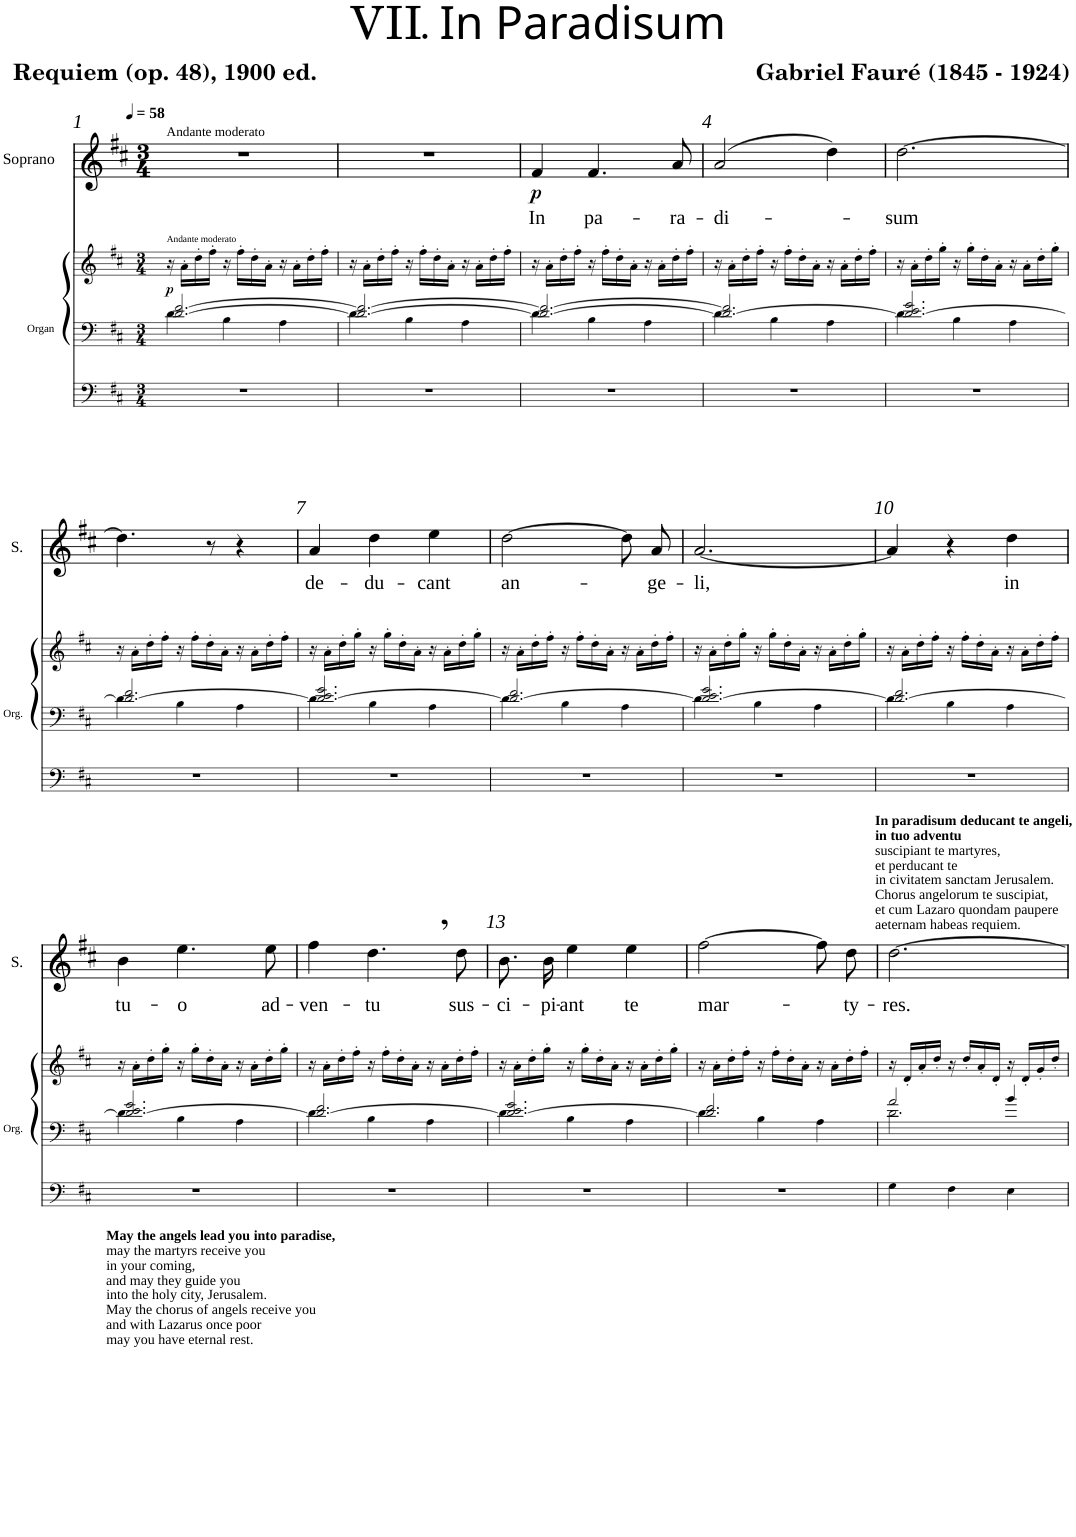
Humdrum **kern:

**kern	**kern	**kern	**dynam	**kern	**text	**dynam
*part2	*part2	*part2	*part2	*part1	*part1	*part1
*staff4	*staff3	*staff2	*staff2/3/4	*staff1	*staff1	*staff1
*I"Organ	*	*	*	*I"Soprano	*	*
*I'Org.	*	*	*	*I'S.	*	*
*stria5	*stria5	*stria5	*	*	*	*
*clefF4	*clefF4	*clefG2	*	*clefG2	*	*
*k[f#c#]	*k[f#c#]	*k[f#c#]	*	*k[f#c#]	*	*
*D:	*D:	*D:	*	*D:	*	*
*M3/4	*M3/4	*M3/4	*	*M3/4	*	*
*MM58	*MM58	*MM58	*	*MM58	*	*
=1	=1	=1	=1	=1	=1	=1
*	*^	*	*	*	*	*
!	!	!	!	!	!LO:TX:a:t=Andante moderato	!	!
!	!	!	!LO:TX:a:t=Andante moderato	!	!	!	!
!	!	!	!	!LO:DY:b	!	!	!
2.r	[>2.d/ [>2.f#/	4d\	16r	p	2.r	.	.
.	.	.	16a'\LL	.	.	.	.
.	.	.	16dd'\	.	.	.	.
.	.	.	16ff#'\JJ	.	.	.	.
.	.	4B\	16r	.	.	.	.
.	.	.	16ff#'\LL	.	.	.	.
.	.	.	16dd'\	.	.	.	.
.	.	.	16a'\JJ	.	.	.	.
.	.	4A\	16r	.	.	.	.
.	.	.	16a'\LL	.	.	.	.
.	.	.	16dd'\	.	.	.	.
.	.	.	16ff#'\JJ	.	.	.	.
=2	=2	=2	=2	=2	=2	=2	=2
2.r	2.d/_ 2.f#/_	4d\	16r	.	2.r	.	.
.	.	.	16a'\LL	.	.	.	.
.	.	.	16dd'\	.	.	.	.
.	.	.	16ff#'\JJ	.	.	.	.
.	.	4B\	16r	.	.	.	.
.	.	.	16ff#'\LL	.	.	.	.
.	.	.	16dd'\	.	.	.	.
.	.	.	16a'\JJ	.	.	.	.
.	.	4A\	16r	.	.	.	.
.	.	.	16a'\LL	.	.	.	.
.	.	.	16dd'\	.	.	.	.
.	.	.	16ff#'\JJ	.	.	.	.
=3	=3	=3	=3	=3	=3	=3	=3
!	!	!	!	!	!	!LO:LY:b	!LO:DY:b
2.r	2.d/_ 2.f#/_	4d\	16r	.	4f#/	In	p
.	.	.	16a'\LL	.	.	.	.
.	.	.	16dd'\	.	.	.	.
.	.	.	16ff#'\JJ	.	.	.	.
!	!	!	!	!	!	!LO:LY:b	!
.	.	4B\	16r	.	4.f#/	pa-	.
.	.	.	16ff#'\LL	.	.	.	.
.	.	.	16dd'\	.	.	.	.
.	.	.	16a'\JJ	.	.	.	.
.	.	4A\	16r	.	.	.	.
.	.	.	16a'\LL	.	.	.	.
!	!	!	!	!	!	!LO:LY:b	!
.	.	.	16dd'\	.	8a/	-ra-	.
.	.	.	16ff#'\JJ	.	.	.	.
=4	=4	=4	=4	=4	=4	=4	=4
!	!	!	!	!	!	!LO:LY:b	!
2.r	2.d/_ 2.f#/]	4d\	16r	.	(2a/	-di-	.
.	.	.	16a'\LL	.	.	.	.
.	.	.	16dd'\	.	.	.	.
.	.	.	16ff#'\JJ	.	.	.	.
.	.	4B\	16r	.	.	.	.
.	.	.	16ff#'\LL	.	.	.	.
.	.	.	16dd'\	.	.	.	.
.	.	.	16a'\JJ	.	.	.	.
.	.	4A\	16r	.	4dd\)	.	.
.	.	.	16a'\LL	.	.	.	.
.	.	.	16dd'\	.	.	.	.
.	.	.	16ff#'\JJ	.	.	.	.
=5	=5	=5	=5	=5	=5	=5	=5
!	!	!	!	!	!	!LO:LY:b	!
2.r	2.d/_ 2.e/ 2.g/	4d\	16r	.	[2.dd\	-sum	.
.	.	.	16a'\LL	.	.	.	.
.	.	.	16dd'\	.	.	.	.
.	.	.	16gg'\JJ	.	.	.	.
.	.	4B\	16r	.	.	.	.
.	.	.	16gg'\LL	.	.	.	.
.	.	.	16dd'\	.	.	.	.
.	.	.	16a'\JJ	.	.	.	.
.	.	4A\	16r	.	.	.	.
.	.	.	16a'\LL	.	.	.	.
.	.	.	16dd'\	.	.	.	.
.	.	.	16gg'\JJ	.	.	.	.
!!LO:LB:g=z
=6	=6	=6	=6	=6	=6	=6	=6
2.r	2.d/_ 2.f#/	4d\	16r	.	4.dd\]	.	.
.	.	.	16a'\LL	.	.	.	.
.	.	.	16dd'\	.	.	.	.
.	.	.	16ff#'\JJ	.	.	.	.
.	.	4B\	16r	.	.	.	.
.	.	.	16ff#'\LL	.	.	.	.
.	.	.	16dd'\	.	8r	.	.
.	.	.	16a'\JJ	.	.	.	.
.	.	4A\	16r	.	4r	.	.
.	.	.	16a'\LL	.	.	.	.
.	.	.	16dd'\	.	.	.	.
.	.	.	16ff#'\JJ	.	.	.	.
=7	=7	=7	=7	=7	=7	=7	=7
!	!	!	!	!	!	!LO:LY:b	!
2.r	2.d/_ 2.e/ 2.g/	4d\	16r	.	4a/	de-	.
.	.	.	16a'\LL	.	.	.	.
.	.	.	16dd'\	.	.	.	.
.	.	.	16gg'\JJ	.	.	.	.
!	!	!	!	!	!	!LO:LY:b	!
.	.	4B\	16r	.	4dd\	-du-	.
.	.	.	16gg'\LL	.	.	.	.
.	.	.	16dd'\	.	.	.	.
.	.	.	16a'\JJ	.	.	.	.
!	!	!	!	!	!	!LO:LY:b	!
.	.	4A\	16r	.	4ee\	-cant	.
.	.	.	16a'\LL	.	.	.	.
.	.	.	16dd'\	.	.	.	.
.	.	.	16gg'\JJ	.	.	.	.
=8	=8	=8	=8	=8	=8	=8	=8
!	!	!	!	!	!	!LO:LY:b	!
2.r	2.d/_ 2.f#/	4d\	16r	.	[2dd\	an-	.
.	.	.	16a'\LL	.	.	.	.
.	.	.	16dd'\	.	.	.	.
.	.	.	16ff#'\JJ	.	.	.	.
.	.	4B\	16r	.	.	.	.
.	.	.	16ff#'\LL	.	.	.	.
.	.	.	16dd'\	.	.	.	.
.	.	.	16a'\JJ	.	.	.	.
.	.	4A\	16r	.	8dd\L]	.	.
.	.	.	16a'\LL	.	.	.	.
!	!	!	!	!	!	!LO:LY:b	!
.	.	.	16dd'\	.	8a\J	-ge-	.
.	.	.	16ff#'\JJ	.	.	.	.
=9	=9	=9	=9	=9	=9	=9	=9
!	!	!	!	!	!	!LO:LY:b	!
2.r	2.d/_ 2.e/ 2.g/	4d\	16r	.	[2.a/	-li,	.
.	.	.	16a'\LL	.	.	.	.
.	.	.	16dd'\	.	.	.	.
.	.	.	16gg'\JJ	.	.	.	.
.	.	4B\	16r	.	.	.	.
.	.	.	16gg'\LL	.	.	.	.
.	.	.	16dd'\	.	.	.	.
.	.	.	16a'\JJ	.	.	.	.
.	.	4A\	16r	.	.	.	.
.	.	.	16a'\LL	.	.	.	.
.	.	.	16dd'\	.	.	.	.
.	.	.	16gg'\JJ	.	.	.	.
=10	=10	=10	=10	=10	=10	=10	=10
!LO:TX:b:B:t=In paradisum deducant te angeli,	!	!	!	!	!	!	!
!LO:TX:b:t=in tuo adventu	!	!	!	!	!	!	!
!LO:TX:b:t=suscipiant te martyres,	!	!	!	!	!	!	!
!LO:TX:b:t=et perducant te	!	!	!	!	!	!	!
!LO:TX:b:t=in civitatem sanctam Jerusalem.	!	!	!	!	!	!	!
!LO:TX:b:t=Chorus angelorum te suscipiat,	!	!	!	!	!	!	!
!LO:TX:b:t=et cum Lazaro quondam paupere	!	!	!	!	!	!	!
!LO:TX:b:t=aeternam habeas requiem.	!	!	!	!	!	!	!
2.r	2.d/_ 2.f#/	4d\	16r	.	4a/]	.	.
.	.	.	16a'\LL	.	.	.	.
.	.	.	16dd'\	.	.	.	.
.	.	.	16ff#'\JJ	.	.	.	.
.	.	4B\	16r	.	4r	.	.
.	.	.	16ff#'\LL	.	.	.	.
.	.	.	16dd'\	.	.	.	.
.	.	.	16a'\JJ	.	.	.	.
!	!	!	!	!	!	!LO:LY:b	!
.	.	4A\	16r	.	4dd\	in	.
.	.	.	16a'\LL	.	.	.	.
.	.	.	16dd'\	.	.	.	.
.	.	.	16ff#'\JJ	.	.	.	.
!!LO:LB:g=z
=11	=11	=11	=11	=11	=11	=11	=11
!LO:TX:b:B:t=May the angels lead you into paradise,	!	!	!	!	!	!	!
!LO:TX:b:t=may the martyrs receive you	!	!	!	!	!	!	!
!LO:TX:b:t=in your coming,	!	!	!	!	!	!	!
!LO:TX:b:t=and may they guide you	!	!	!	!	!	!	!
!LO:TX:b:t=into the holy city, Jerusalem.	!	!	!	!	!	!	!
!LO:TX:b:t=May the chorus of angels receive you	!	!	!	!	!	!	!
!LO:TX:b:t=and with Lazarus once poor	!	!	!	!	!	!	!
!LO:TX:b:t=may you have eternal rest.	!	!	!	!	!	!	!
!	!	!	!	!	!	!LO:LY:b	!
2.r	2.d/_ 2.e/ 2.g/	4d\	16r	.	4b\	tu-	.
.	.	.	16a'\LL	.	.	.	.
.	.	.	16dd'\	.	.	.	.
.	.	.	16gg'\JJ	.	.	.	.
!	!	!	!	!	!	!LO:LY:b	!
.	.	4B\	16r	.	4.ee\	-o	.
.	.	.	16gg'\LL	.	.	.	.
.	.	.	16dd'\	.	.	.	.
.	.	.	16a'\JJ	.	.	.	.
.	.	4A\	16r	.	.	.	.
.	.	.	16a'\LL	.	.	.	.
!	!	!	!	!	!	!LO:LY:b	!
.	.	.	16dd'\	.	8ee\	ad-	.
.	.	.	16gg'\JJ	.	.	.	.
=12	=12	=12	=12	=12	=12	=12	=12
!	!	!	!	!	!	!LO:LY:b	!
2.r	2.d/_ 2.f#/	4d\	16r	.	4ff#\	-ven-	.
.	.	.	16a'\LL	.	.	.	.
.	.	.	16dd'\	.	.	.	.
.	.	.	16ff#'\JJ	.	.	.	.
!	!	!	!	!	!	!LO:LY:b	!
.	.	4B\	16r	.	4.dd,<\	-tu	.
.	.	.	16ff#'\LL	.	.	.	.
.	.	.	16dd'\	.	.	.	.
.	.	.	16a'\JJ	.	.	.	.
.	.	4A\	16r	.	.	.	.
.	.	.	16a'\LL	.	.	.	.
!	!	!	!	!	!	!LO:LY:b	!
.	.	.	16dd'\	.	8dd\	sus-	.
.	.	.	16ff#'\JJ	.	.	.	.
=13	=13	=13	=13	=13	=13	=13	=13
!	!	!	!	!	!	!LO:LY:b	!
2.r	2.d/_ 2.e/ 2.g/	4d\	16r	.	8.b\L	-ci-	.
.	.	.	16a'\LL	.	.	.	.
.	.	.	16dd'\	.	.	.	.
!	!	!	!	!	!	!LO:LY:b	!
.	.	.	16gg'\JJ	.	16b\Jk	-pi-	.
!	!	!	!	!	!	!LO:LY:b	!
.	.	4B\	16r	.	4ee\	-ant	.
.	.	.	16gg'\LL	.	.	.	.
.	.	.	16dd'\	.	.	.	.
.	.	.	16a'\JJ	.	.	.	.
!	!	!	!	!	!	!LO:LY:b	!
.	.	4A\	16r	.	4ee\	te	.
.	.	.	16a'\LL	.	.	.	.
.	.	.	16dd'\	.	.	.	.
.	.	.	16gg'\JJ	.	.	.	.
=14	=14	=14	=14	=14	=14	=14	=14
!	!	!	!	!	!	!LO:LY:b	!
2.r	2.d/] 2.f#/	4d\	16r	.	[2ff#\	mar-	.
.	.	.	16a'\LL	.	.	.	.
.	.	.	16dd'\	.	.	.	.
.	.	.	16ff#'\JJ	.	.	.	.
.	.	4B\	16r	.	.	.	.
.	.	.	16ff#'\LL	.	.	.	.
.	.	.	16dd'\	.	.	.	.
.	.	.	16a'\JJ	.	.	.	.
.	.	4A\	16r	.	8ff#\L]	.	.
.	.	.	16a'\LL	.	.	.	.
!	!	!	!	!	!	!LO:LY:b	!
.	.	.	16dd'\	.	8dd\J	-ty-	.
.	.	.	16ff#'\JJ	.	.	.	.
=15	=15	=15	=15	=15	=15	=15	=15
!	!	!	!	!	!	!LO:LY:b	!
4G\	2a/	2.d\	16r	.	[2.dd\	-res.	.
.	.	.	16d'/LL	.	.	.	.
.	.	.	16a'/	.	.	.	.
.	.	.	16dd'/JJ	.	.	.	.
4F#\	.	.	16r	.	.	.	.
.	.	.	16dd'/LL	.	.	.	.
.	.	.	16a'/	.	.	.	.
.	.	.	16d'/JJ	.	.	.	.
4E\	4b/	.	16r	.	.	.	.
.	.	.	16d'/LL	.	.	.	.
.	.	.	16g'/	.	.	.	.
.	.	.	16dd'/JJ	.	.	.	.
*	*v	*v	*	*	*	*	*
=	=	=	=	=	=	=
*-	*-	*-	*-	*-	*-	*-
